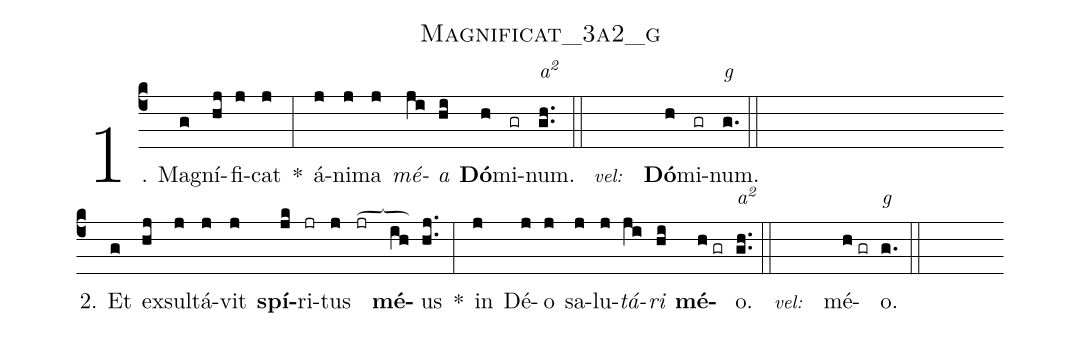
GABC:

name:Magnificat_3a2_g;
%%
(c4) 1. Ma(g)gní(hj)fi(j)cat(j) *(:) á(j)ni(j)ma(j) <i>mé</i>(ji)<i>a</i>(hi) <b>Dó</b>(h)mi(gr)num.<alt>a\textsuperscript{2}</alt>(gh..) (::) <eu> <v>\footnotesize\textit{vel:}</v> (////) <b>Dó</b>(h)mi(gr)num.<alt>g</alt></eu>(g.) (::) (Z-)

2. Et(g) ex(hj)sul(j)tá(j)vit(j) <b>spí</b>(jk)ri(jr)tus(j) (jr[ocb:1;8.7mm])<b>mé</b>(ih)us(hj..) *(:)  in(j) Dé(j)o(j) sa(j)lu(j)<i>tá</i>(ji)<i>ri</i>(hi) <b>mé</b>(h//gr)o.<alt>a\textsuperscript{2}</alt>(gh..) (::) <eu> <v>\footnotesize\textit{vel:}</v> (////) mé(h//gr)o.<alt>g</alt></eu>(g.) (::)
